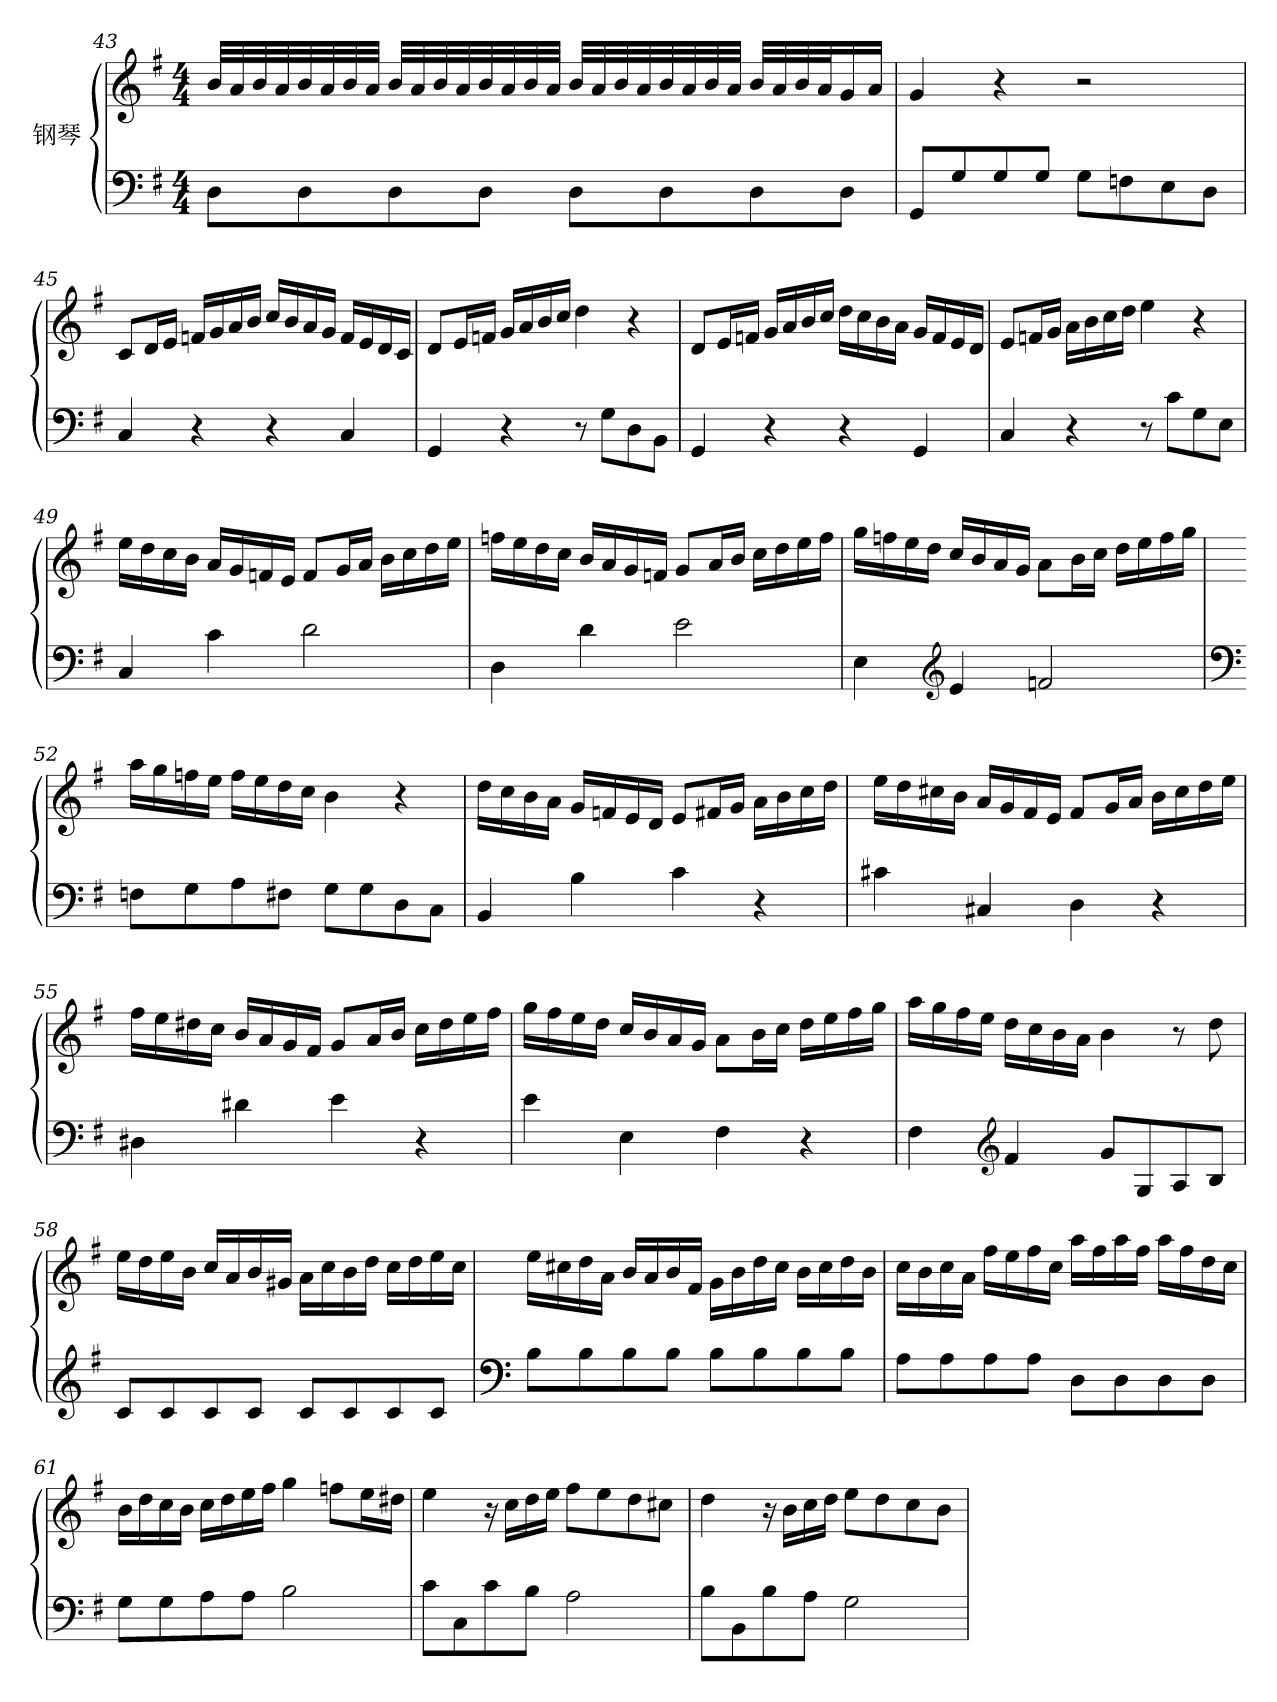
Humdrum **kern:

**kern	**kern
*part2	*part1
*staff2	*staff1
*I"钢琴	*I"钢琴
!!LO:LB:g=z
*clefF4	*clefG2
*k[f#]	*k[f#]
*M4/4	*M4/4
=43	=43
8D\L	32b/LLL
.	32a/
.	32b/
.	32a/
8D\	32b/
.	32a/
.	32b/
.	32a/JJJ
8D\	32b/LLL
.	32a/
.	32b/
.	32a/
8D\J	32b/
.	32a/
.	32b/
.	32a/JJJ
8D\L	32b/LLL
.	32a/
.	32b/
.	32a/
8D\	32b/
.	32a/
.	32b/
.	32a/JJJ
8D\	32b/LLL
.	32a/
.	32b/
.	32a/J
8D\J	16g/
.	16a/JJ
=44	=44
8GG/L	4g/
8G/	.
8G/	4r
8G/J	.
8G\L	2r
8Fn\	.
8E\	.
8D\J	.
!!LO:LB:g=z
=45	=45
4C/	8c/L
.	16d/L
.	16e/JJ
4r	16fn/LL
.	16g/
.	16a/
.	16b/JJ
4r	16cc/LL
.	16b/
.	16a/
.	16g/JJ
4C/	16f/LL
.	16e/
.	16d/
.	16c/JJ
=46	=46
4GG/	8d/L
.	16e/L
.	16fn/JJ
4r	16g/LL
.	16a/
.	16b/
.	16cc/JJ
8r	4dd\
8G\L	.
8D\	4r
8BB\J	.
=47	=47
4GG/	8d/L
.	16e/L
.	16fn/JJ
4r	16g/LL
.	16a/
.	16b/
.	16cc/JJ
4r	16dd\LL
.	16cc\
.	16b\
.	16a\JJ
4GG/	16g/LL
.	16f/
.	16e/
.	16d/JJ
!!LO:PB:g=z
=48	=48
4C/	8e/L
.	16fn/L
.	16g/JJ
4r	16a\LL
.	16b\
.	16cc\
.	16dd\JJ
8r	4ee\
8c\L	.
8G\	4r
8E\J	.
=49	=49
4C/	16ee\LL
.	16dd\
.	16cc\
.	16b\JJ
4c\	16a/LL
.	16g/
.	16fn/
.	16e/JJ
2d\	8f/L
.	16g/L
.	16a/JJ
.	16b\LL
.	16cc\
.	16dd\
.	16ee\JJ
=50	=50
4D\	16ffn\LL
.	16ee\
.	16dd\
.	16cc\JJ
4d\	16b/LL
.	16a/
.	16g/
.	16fn/JJ
2e\	8g/L
.	16a/L
.	16b/JJ
.	16cc\LL
.	16dd\
.	16ee\
.	16ff\JJ
!!LO:LB:g=z
=51	=51
4E\	16gg\LL
.	16ffn\
.	16ee\
.	16dd\JJ
*clefG2	*
4e/	16cc/LL
.	16b/
.	16a/
.	16g/JJ
2fn/	8a\L
.	16b\L
.	16cc\JJ
.	16dd\LL
.	16ee\
.	16ff\
.	16gg\JJ
=52	=52
*clefF4	*
8Fn\L	16aa\LL
.	16gg\
8G\	16ffn\
.	16ee\JJ
8A\	16ff\LL
.	16ee\
8F#X\J	16dd\
.	16cc\JJ
8G\L	4b\
8G\	.
8D\	4r
8C\J	.
!!LO:LB:g=z
=53	=53
4BB/	16dd\LL
.	16cc\
.	16b\
.	16a\JJ
4B\	16g/LL
.	16fn/
.	16e/
.	16d/JJ
4c\	8e/L
.	16f#X/L
.	16g/JJ
4r	16a\LL
.	16b\
.	16cc\
.	16dd\JJ
=54	=54
4c#X\	16ee\LL
.	16dd\
.	16cc#X\
.	16b\JJ
4C#X/	16a/LL
.	16g/
.	16f#/
.	16e/JJ
4D\	8f#/L
.	16g/L
.	16a/JJ
4r	16b\LL
.	16cc#\
.	16dd\
.	16ee\JJ
!!LO:LB:g=z
=55	=55
4D#X\	16ff#\LL
.	16ee\
.	16dd#X\
.	16cc\JJ
4d#X\	16b/LL
.	16a/
.	16g/
.	16f#/JJ
4e\	8g/L
.	16a/L
.	16b/JJ
4r	16cc\LL
.	16dd#\
.	16ee\
.	16ff#\JJ
=56	=56
4e\	16gg\LL
.	16ff#\
.	16ee\
.	16dd\JJ
4E\	16cc/LL
.	16b/
.	16a/
.	16g/JJ
4F#\	8a\L
.	16b\L
.	16cc\JJ
4r	16dd\LL
.	16ee\
.	16ff#\
.	16gg\JJ
!!LO:LB:g=z
=57	=57
4F#\	16aa\LL
.	16gg\
.	16ff#\
.	16ee\JJ
*clefG2	*
4f#/	16dd\LL
.	16cc\
.	16b\
.	16a\JJ
8g/L	4b\
8G/	.
8A/	8r
8B/J	8dd\
=58	=58
8c/L	16ee\LL
.	16dd\
8c/	16ee\
.	16b\JJ
8c/	16cc/LL
.	16a/
8c/J	16b/
.	16g#X/JJ
8c/L	16a\LL
.	16cc\
8c/	16b\
.	16dd\JJ
8c/	16cc\LL
.	16dd\
8c/J	16ee\
.	16cc\JJ
!!LO:LB:g=z
=59	=59
*clefF4	*
8B\L	16ee\LL
.	16cc#X\
8B\	16dd\
.	16a\JJ
8B\	16b/LL
.	16a/
8B\J	16b/
.	16f#/JJ
8B\L	16g\LL
.	16b\
8B\	16dd\
.	16cc#\JJ
8B\	16b\LL
.	16cc#\
8B\J	16dd\
.	16b\JJ
=60	=60
8A\L	16cc\LL
.	16b\
8A\	16cc\
.	16a\JJ
8A\	16ff#\LL
.	16ee\
8A\J	16ff#\
.	16cc\JJ
8D\L	16aa\LL
.	16ff#\
8D\	16aa\
.	16ff#\JJ
8D\	16aa\LL
.	16ff#\
8D\J	16dd\
.	16cc\JJ
!!LO:PB:g=z
=61	=61
8G\L	16b\LL
.	16dd\
8G\	16cc\
.	16b\JJ
8A\	16cc\LL
.	16dd\
8A\J	16ee\
.	16ff#\JJ
2B\	4gg\
.	8ffn\L
.	16ee\L
.	16dd#X\JJ
=62	=62
8c\L	4ee\
8C\	.
8c\	16r
.	16cc\LL
8B\J	16dd\
.	16ee\JJ
2A\	8ff#\L
.	8ee\
.	8dd\
.	8cc#X\J
=63	=63
8B\L	4dd\
8BB\	.
8B\	16r
.	16b\LL
8A\J	16cc\
.	16dd\JJ
2G\	8ee\L
.	8dd\
.	8cc\
.	8b\J
=	=
*-	*-
